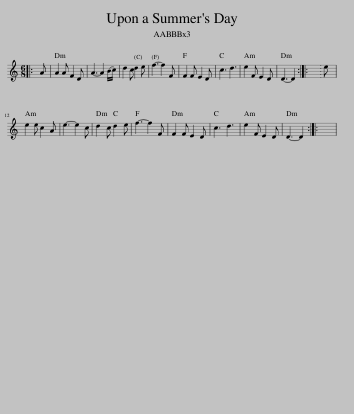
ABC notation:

X:1
L:1/8
M:6/8
I:linebreak $
K:C
V:1 treble
V:1
|: A | A2 A F2 D | A3- A2 (B/c/) | d2 c d2 e | f3- f2 F | %5
 F2 F E2 D | c3 d3 | e2 F E2 D | D3- D2 :: x6 | %10
 e |$ e2 e c2 A | e3- e2 c | d2 c d2 e | f3- f2 F | %15
 F2 F E2 D | c3 d3 | e2 F E2 D | D3- D2 :: x6 | %20
